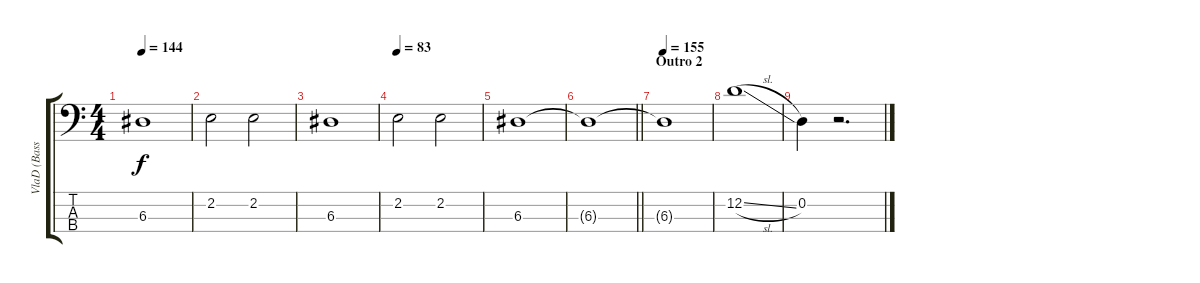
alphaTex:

\track ("VlaD (Bass Guitar)" "VlaD (Bass") {instrument electricbassfinger}
\staff {score tabs}
\tuning (G2 D2 A1 E1) {hide}
\ts (4 4)
\tempo 144
\clef f4
\ks c
6.3.1{dy f} |
2.2.2 2.2.2 |
6.3.1 |
\tempo 83
2.2.2 2.2.2 |
6.3.1 |
\barLineRight lightlight
6.3{t}.1 |
\section ("" "Outro 2")
\tempo 155
6.3{t}.1 |
12.2{sl}.1 |
0.2.4 r.2{d}
